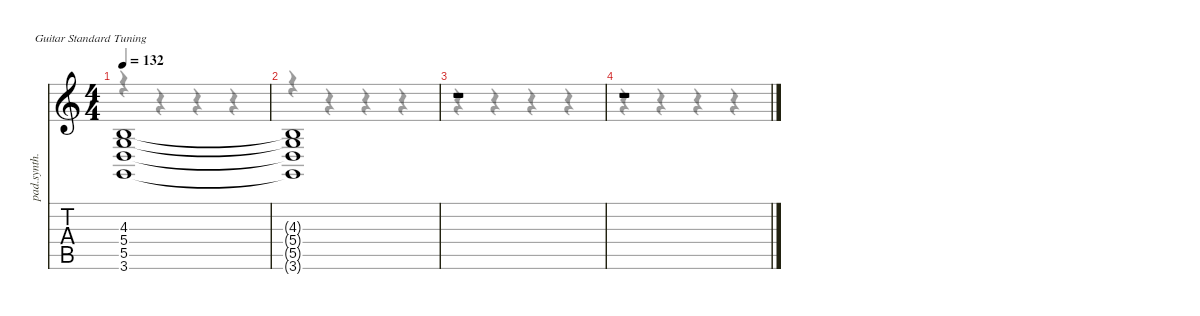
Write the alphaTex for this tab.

\defaultSystemsLayout 4
\hideDynamics
\bracketExtendMode nobrackets
\otherSystemsTrackNameOrientation horizontal
\track ("Pad" "pad.synth.") {instrument pad3polysynth}
\staff {score tabs}
\tuning (E4 B3 G3 D3 A2 E2)
\voice
\ts (4 4)
\tempo 132
\clef g2
\ks c
(4.3 5.4 5.5 3.6).1{dy f} |
(4.3{t} 5.4{t} 5.5{t} 3.6{t}).1 |
r.1 |
r.1
\voice
\clef g2
\ottava regular
\simile none
\ks c
r.4{dy mf} r.4 r.4 r.4 |
r.4 r.4 r.4 r.4 |
r.4 r.4 r.4 r.4 |
r.4 r.4 r.4 r.4
